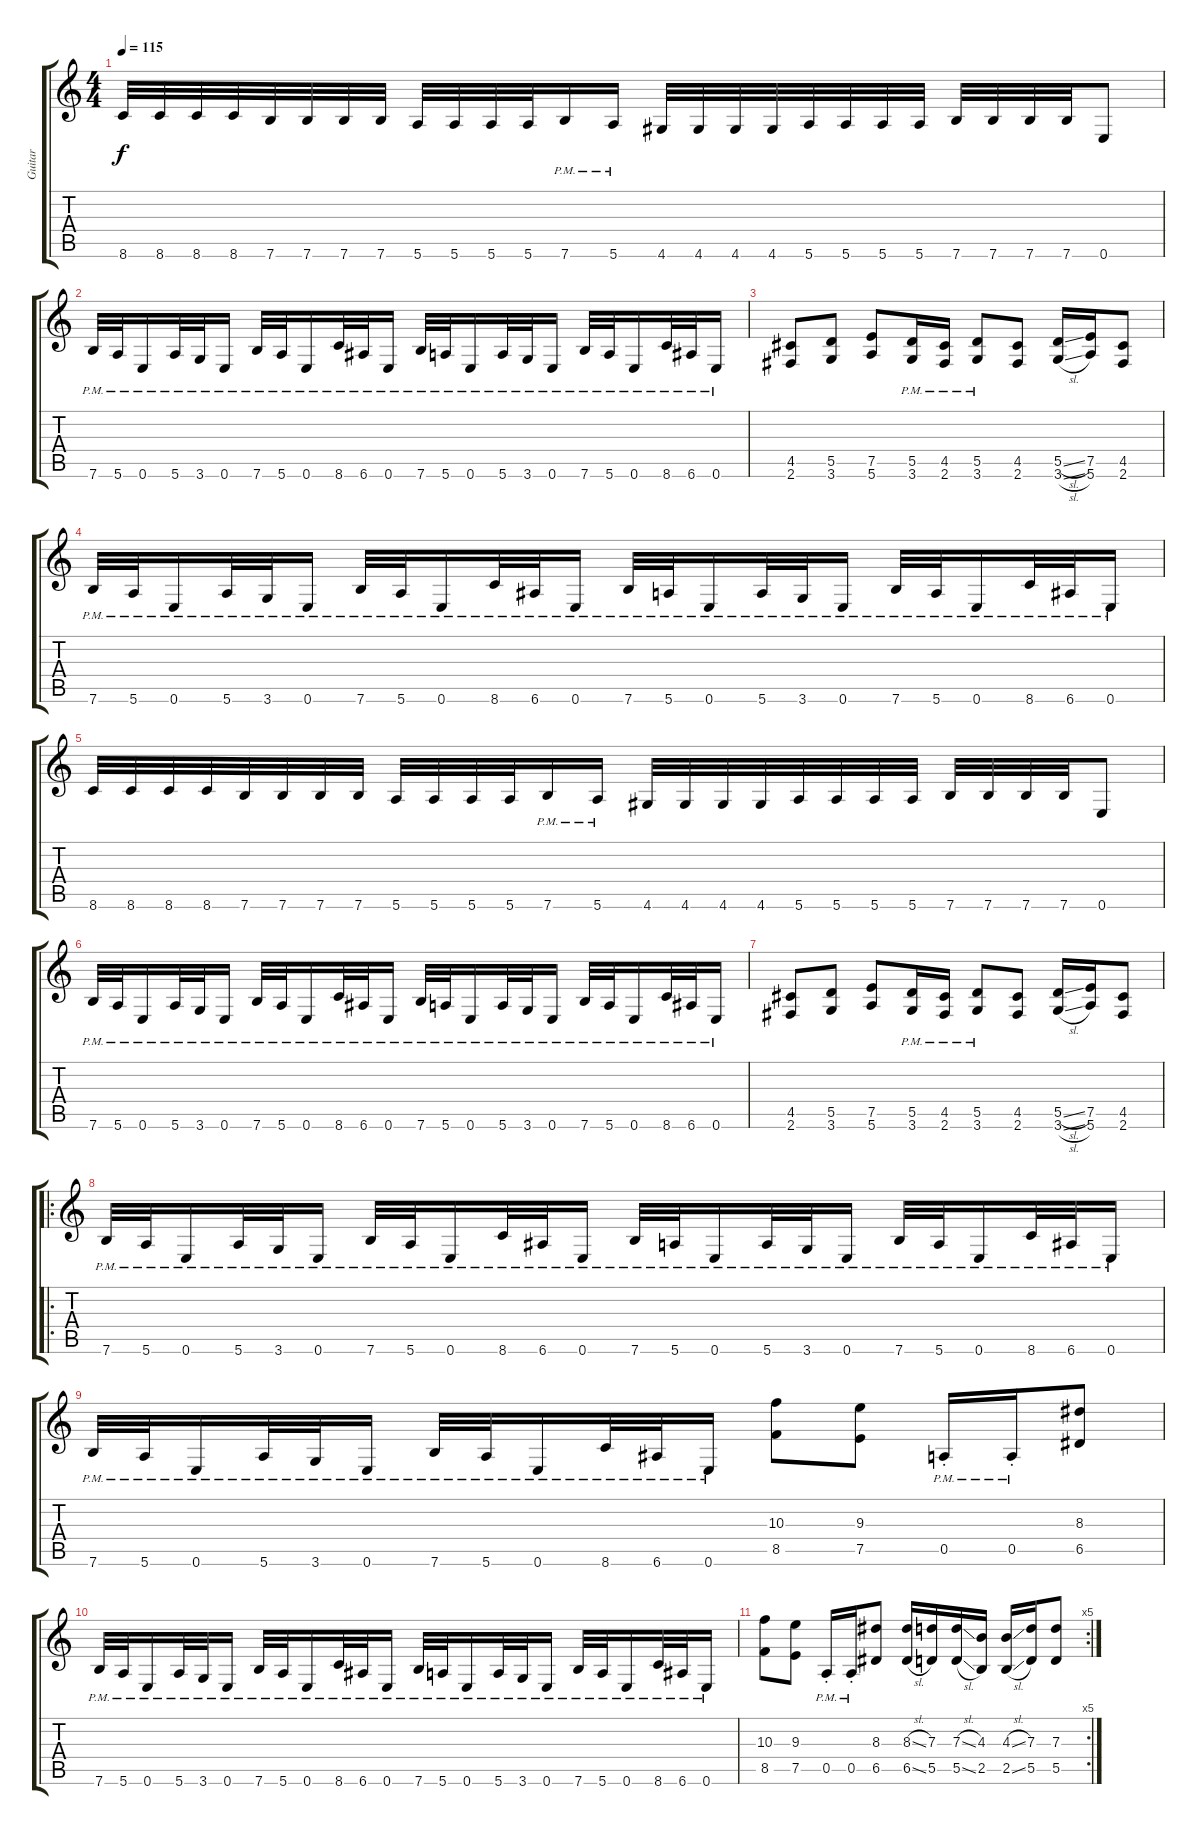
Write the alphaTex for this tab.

\track ("Guitar" "Guitar") {instrument distortionguitar}
\staff {score tabs}
\tuning (E4 B3 G3 D3 A2 E2) {hide}
\ts (4 4)
\tempo 115
\clef g2
\ks c
8.6.32{dy f} 8.6.32 8.6.32 8.6.32 7.6.32 7.6.32 7.6.32 7.6.32 5.6.32 5.6.32 5.6.32 5.6.32 7.6{pm}.16 5.6{pm}.16 4.6.32 4.6.32 4.6.32 4.6.32 5.6.32 5.6.32 5.6.32 5.6.32 7.6.32 7.6.32 7.6.32 7.6.32 0.6.8 |
7.6{pm}.32 5.6{pm}.32 0.6{pm}.16 5.6{pm}.32 3.6{pm}.32 0.6{pm}.16 7.6{pm}.32 5.6{pm}.32 0.6{pm}.16 8.6{pm}.32 6.6{pm}.32 0.6{pm}.16 7.6{pm}.32 5.6{pm}.32 0.6{pm}.16 5.6{pm}.32 3.6{pm}.32 0.6{pm}.16 7.6{pm}.32 5.6{pm}.32 0.6{pm}.16 8.6{pm}.32 6.6{pm}.32 0.6{pm}.16 |
(4.5 2.6).8 (5.5 3.6).8 (7.5 5.6).8 (5.5{pm} 3.6{pm}).16 (4.5{pm} 2.6{pm}).16 (5.5{pm} 3.6{pm}).8 (4.5 2.6).8 (5.5{sl} 3.6{sl}).16 (7.5 5.6).16 (4.5 2.6).8 |
7.6{pm}.32 5.6{pm}.32 0.6{pm}.16 5.6{pm}.32 3.6{pm}.32 0.6{pm}.16 7.6{pm}.32 5.6{pm}.32 0.6{pm}.16 8.6{pm}.32 6.6{pm}.32 0.6{pm}.16 7.6{pm}.32 5.6{pm}.32 0.6{pm}.16 5.6{pm}.32 3.6{pm}.32 0.6{pm}.16 7.6{pm}.32 5.6{pm}.32 0.6{pm}.16 8.6{pm}.32 6.6{pm}.32 0.6{pm}.16 |
8.6.32 8.6.32 8.6.32 8.6.32 7.6.32 7.6.32 7.6.32 7.6.32 5.6.32 5.6.32 5.6.32 5.6.32 7.6{pm}.16 5.6{pm}.16 4.6.32 4.6.32 4.6.32 4.6.32 5.6.32 5.6.32 5.6.32 5.6.32 7.6.32 7.6.32 7.6.32 7.6.32 0.6.8 |
7.6{pm}.32 5.6{pm}.32 0.6{pm}.16 5.6{pm}.32 3.6{pm}.32 0.6{pm}.16 7.6{pm}.32 5.6{pm}.32 0.6{pm}.16 8.6{pm}.32 6.6{pm}.32 0.6{pm}.16 7.6{pm}.32 5.6{pm}.32 0.6{pm}.16 5.6{pm}.32 3.6{pm}.32 0.6{pm}.16 7.6{pm}.32 5.6{pm}.32 0.6{pm}.16 8.6{pm}.32 6.6{pm}.32 0.6{pm}.16 |
(4.5 2.6).8 (5.5 3.6).8 (7.5 5.6).8 (5.5{pm} 3.6{pm}).16 (4.5{pm} 2.6{pm}).16 (5.5{pm} 3.6{pm}).8 (4.5 2.6).8 (5.5{sl} 3.6{sl}).16 (7.5 5.6).16 (4.5 2.6).8 |
\ro
7.6{pm}.32 5.6{pm}.32 0.6{pm}.16 5.6{pm}.32 3.6{pm}.32 0.6{pm}.16 7.6{pm}.32 5.6{pm}.32 0.6{pm}.16 8.6{pm}.32 6.6{pm}.32 0.6{pm}.16 7.6{pm}.32 5.6{pm}.32 0.6{pm}.16 5.6{pm}.32 3.6{pm}.32 0.6{pm}.16 7.6{pm}.32 5.6{pm}.32 0.6{pm}.16 8.6{pm}.32 6.6{pm}.32 0.6{pm}.16 |
7.6{pm}.32 5.6{pm}.32 0.6{pm}.16 5.6{pm}.32 3.6{pm}.32 0.6{pm}.16 7.6{pm}.32 5.6{pm}.32 0.6{pm}.16 8.6{pm}.32 6.6{pm}.32 0.6{pm}.16 (10.3 8.5).8 (9.3 7.5).8 0.5{pm st}.16 0.5{pm st}.16 (8.3 6.5).8 |
7.6{pm}.32 5.6{pm}.32 0.6{pm}.16 5.6{pm}.32 3.6{pm}.32 0.6{pm}.16 7.6{pm}.32 5.6{pm}.32 0.6{pm}.16 8.6{pm}.32 6.6{pm}.32 0.6{pm}.16 7.6{pm}.32 5.6{pm}.32 0.6{pm}.16 5.6{pm}.32 3.6{pm}.32 0.6{pm}.16 7.6{pm}.32 5.6{pm}.32 0.6{pm}.16 8.6{pm}.32 6.6{pm}.32 0.6{pm}.16 |
\rc 5
(10.3 8.5).8 (9.3 7.5).8 0.5{pm st}.16 0.5{pm st}.16 (8.3 6.5).8 (8.3{sl} 6.5{sl}).16 (7.3 5.5).16 (7.3{sl} 5.5{sl}).16 (4.3 2.5).16 (4.3{sl} 2.5{sl}).16 (7.3 5.5).16 (7.3 5.5).8
